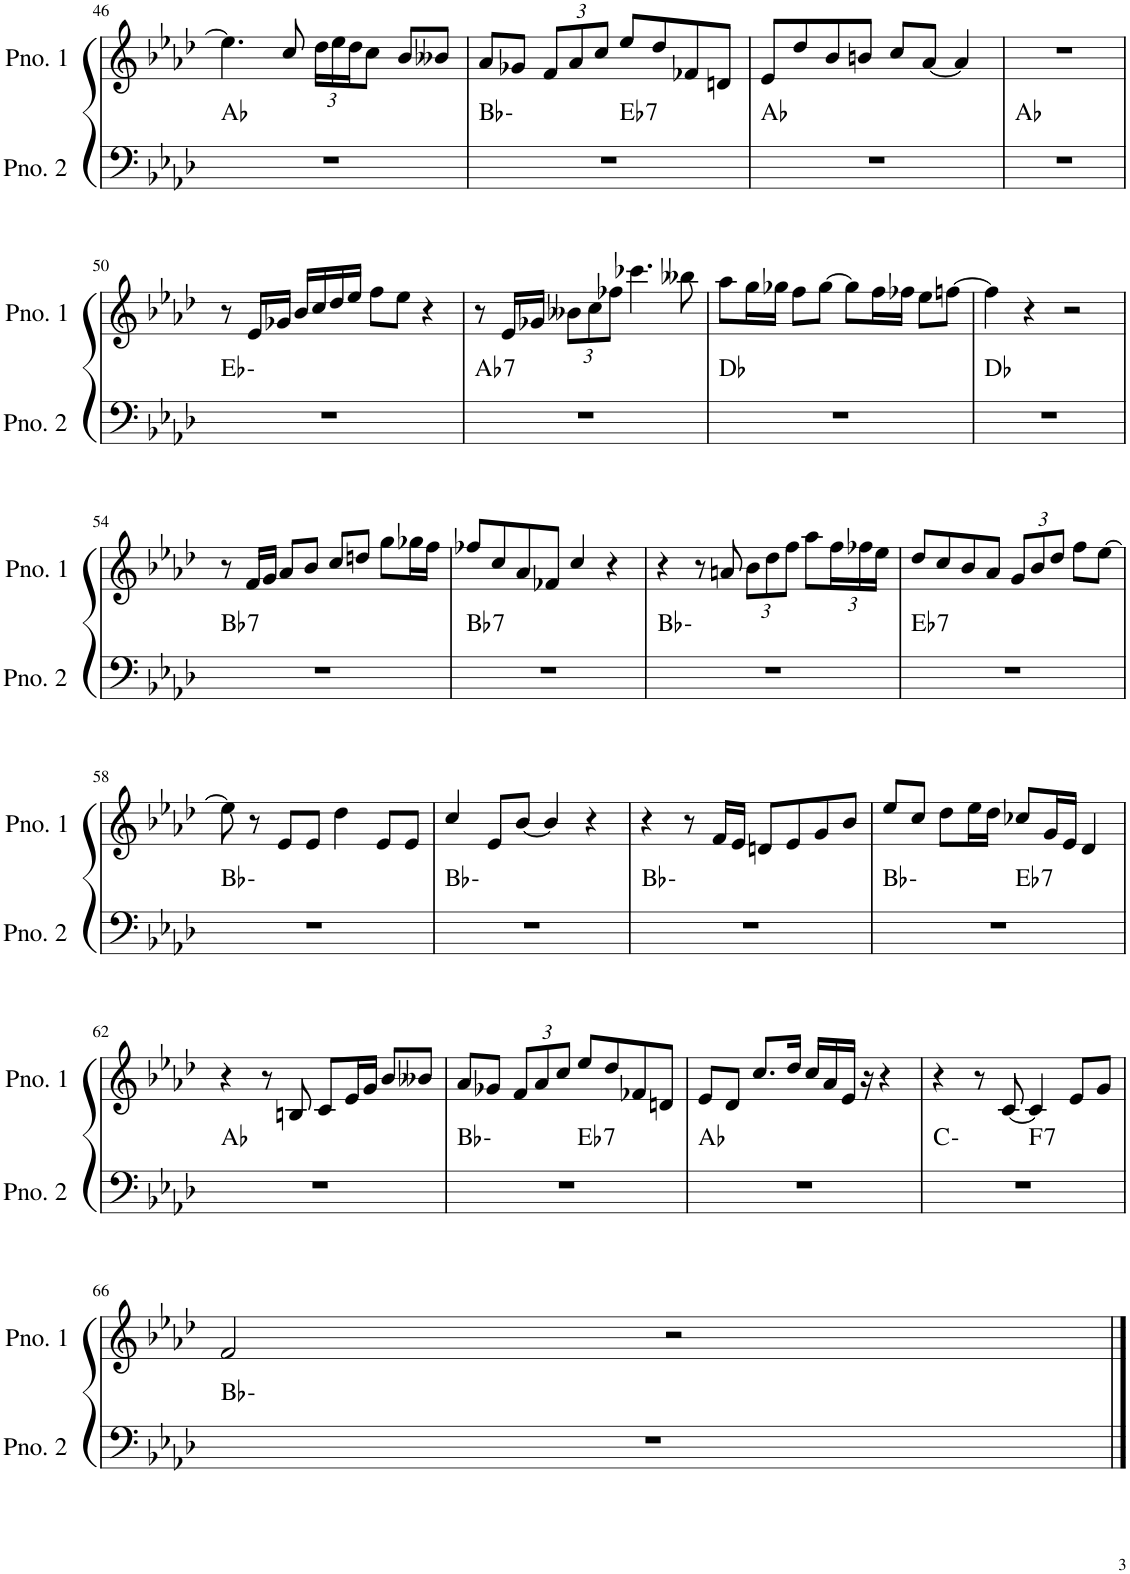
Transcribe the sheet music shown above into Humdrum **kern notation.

**kern	**harte	**kern
*part2	*part2	*part1
*staff2	*	*staff1
*I"ピアノ 2	*	*I"ピアノ 1
!!LO:PB:g=z
*clefF4	*	*clefG2
*k[b-e-a-d-]	*	*k[b-e-a-d-]
*M4/4	*	*M4/4
=46	=46	=46
1r	Ab:maj	4.ee-\]
.	.	8cc/
*	*	*Xbrackettup
.	.	24dd-\LL
.	.	24ee-\
.	.	24dd-\J
.	.	8cc\J
.	.	8b-/L
.	.	8b--X/J
=47	=47	=47
*^	*	*
1r	2ryy	Bb:min	8a-/L
.	.	.	8g-X/J
.	.	.	12f/L
.	.	.	12a-/
.	.	.	12cc/J
!	!	!LO:H:kt=7	!
.	2ryy	Eb:7	8ee-/L
.	.	.	8dd-/
.	.	.	8f-X/
.	.	.	8dn/J
*v	*v	*	*
=48	=48	=48
1r	Ab:maj	8e-/L
.	.	8dd-/
.	.	8b-/
.	.	8bn/J
.	.	8cc/L
.	.	[8a-/J
.	.	4a-/]
=49	=49	=49
1r	Ab:maj	1r
!!LO:LB:g=z
=50	=50	=50
1r	Eb:min	8r
.	.	16e-/LL
.	.	16g-X/JJ
.	.	16b-/LL
.	.	16cc/
.	.	16dd-/
.	.	16ee-/JJ
.	.	8ff\L
.	.	8ee-\J
.	.	4r
=51	=51	=51
!	!LO:H:kt=7	!
1r	Ab:7	8r
.	.	16e-/LL
.	.	16g-X/JJ
.	.	12b--X\L
.	.	12cc\
.	.	12ff-X\J
.	.	4.ccc-X\
.	.	8bb--X\
=52	=52	=52
1r	Db:maj	8aa-\L
.	.	16gg\L
.	.	16gg-X\JJ
.	.	8ff\L
.	.	[8gg-\J
.	.	8gg-\L]
.	.	16ff\L
.	.	16ff-X\JJ
.	.	8ee-\L
.	.	[8ffn\J
=53	=53	=53
1r	Db:maj	4ff\]
.	.	4r
.	.	2r
!!LO:LB:g=z
=54	=54	=54
!	!LO:H:kt=7	!
1r	Bb:7	8r
.	.	16f/LL
.	.	16g/JJ
.	.	8a-/L
.	.	8b-/J
.	.	8cc/L
.	.	8ddn/J
.	.	8gg\L
.	.	16gg-X\L
.	.	16ff\JJ
=55	=55	=55
!	!LO:H:kt=7	!
1r	Bb:7	8ff-X/L
.	.	8cc/
.	.	8a-/
.	.	8f-X/J
.	.	4cc/
.	.	4r
=56	=56	=56
1r	Bb:min	4r
.	.	8r
.	.	8an/
.	.	12b-\L
.	.	12dd-\
.	.	12ff\J
.	.	8aa-\L
.	.	24ff\L
.	.	24ff-X\
.	.	24ee-\JJ
=57	=57	=57
!	!LO:H:kt=7	!
1r	Eb:7	8dd-/L
.	.	8cc/
.	.	8b-/
.	.	8a-/J
.	.	12g/L
.	.	12b-/
.	.	12dd-/J
.	.	8ff\L
.	.	[8ee-\J
!!LO:LB:g=z
=58	=58	=58
1r	Bb:min	8ee-\]
.	.	8r
.	.	8e-/L
.	.	8e-/J
.	.	4dd-\
.	.	8e-/L
.	.	8e-/J
=59	=59	=59
1r	Bb:min	4cc/
.	.	8e-/L
.	.	[8b-/J
.	.	4b-/]
.	.	4r
=60	=60	=60
1r	Bb:min	4r
.	.	8r
.	.	16f/LL
.	.	16e-/JJ
.	.	8dn/L
.	.	8e-/
.	.	8g/
.	.	8b-/J
=61	=61	=61
*^	*	*
1r	2ryy	Bb:min	8ee-/L
.	.	.	8cc/J
.	.	.	8dd-\L
.	.	.	16ee-\L
.	.	.	16dd-\JJ
!	!	!LO:H:kt=7	!
.	2ryy	Eb:7	8cc-X/L
.	.	.	16g/L
.	.	.	16e-/JJ
.	.	.	4d-/
*v	*v	*	*
!!LO:LB:g=z
=62	=62	=62
1r	Ab:maj	4r
.	.	8r
.	.	8Bn/
.	.	8c/L
.	.	16e-/L
.	.	16g/JJ
.	.	8b-/L
.	.	8b--X/J
=63	=63	=63
*^	*	*
1r	2ryy	Bb:min	8a-/L
.	.	.	8g-X/J
.	.	.	12f/L
.	.	.	12a-/
.	.	.	12cc/J
!	!	!LO:H:kt=7	!
.	2ryy	Eb:7	8ee-/L
.	.	.	8dd-/
.	.	.	8f-X/
.	.	.	8dn/J
*v	*v	*	*
=64	=64	=64
1r	Ab:maj	8e-/L
.	.	8d-/J
.	.	8.cc/L
.	.	16dd-/Jk
.	.	16cc/LL
.	.	16a-/
.	.	16e-/JJ
.	.	16r
.	.	4r
=65	=65	=65
*^	*	*
1r	2ryy	C:min	4r
.	.	.	8r
.	.	.	[8c/
!	!	!LO:H:kt=7	!
.	2ryy	F:7	4c/]
.	.	.	8e-/L
.	.	.	8g/J
*v	*v	*	*
!!LO:LB:g=z
=66	=66	=66
1r	Bb:min	2f/
.	.	2r
==	==	==
*-	*-	*-
